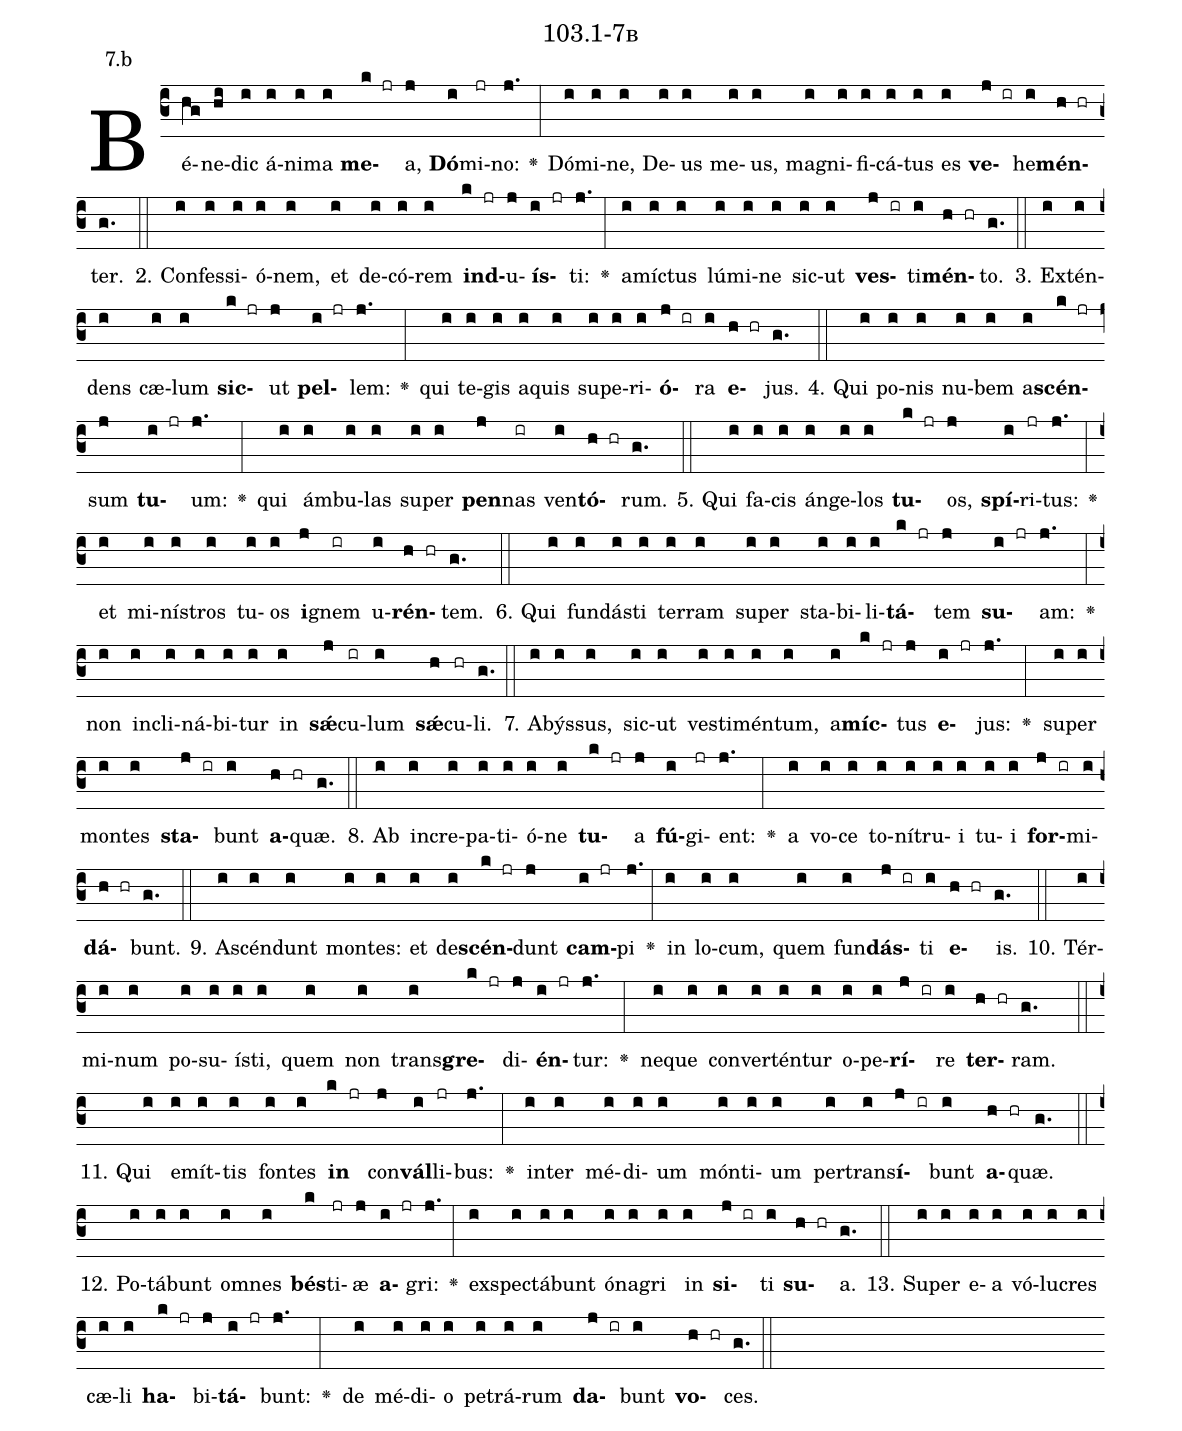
name: 103.1-7b;
annotation: 7.b;
%%
(c3)Bé(hg)ne(hi)dic(i) á(i)ni(i)ma(i) <b>me</b>(k jr)a,(j) <b>Dó</b>(i)mi(jr)no:(j.) <v>\greheightstar</v>(:) Dó(i)mi(i)ne,(i) De(i)us(i) me(i)us,(i) ma(i)gni(i)fi(i)cá(i)tus(i) es(i) <b>ve</b>(j ir)he(i)<b>mén</b>(h hr)ter.(g.) (::)
2. Con(i)fes(i)si(i)ó(i)nem,(i) et(i) de(i)có(i)rem(i) <b>ind</b>(k jr)u(j)<b>ís</b>(i jr)ti:(j.) <v>\greheightstar</v>(:) a(i)míc(i)tus(i) lú(i)mi(i)ne(i) sic(i)ut(i) <b>ves</b>(j ir)ti(i)<b>mén</b>(h hr)to.(g.) (::)
3. Ex(i)tén(i)dens(i) cæ(i)lum(i) <b>sic</b>(k jr)ut(j) <b>pel</b>(i jr)lem:(j.) <v>\greheightstar</v>(:) qui(i) te(i)gis(i) a(i)quis(i) su(i)pe(i)ri(i)<b>ó</b>(j ir)ra(i) <b>e</b>(h hr)jus.(g.) (::)
4. Qui(i) po(i)nis(i) nu(i)bem(i) a(i)<b>scén</b>(k jr)sum(j) <b>tu</b>(i jr)um:(j.) <v>\greheightstar</v>(:) qui(i) ám(i)bu(i)las(i) su(i)per(i) <b>pen</b>(j)nas(ir) ven(i)<b>tó</b>(h hr)rum.(g.) (::)
5. Qui(i) fa(i)cis(i) án(i)ge(i)los(i) <b>tu</b>(k jr)os,(j) <b>spí</b>(i)ri(jr)tus:(j.) <v>\greheightstar</v>(:) et(i) mi(i)nís(i)tros(i) tu(i)os(i) <b>i</b>(j)gnem(ir) u(i)<b>rén</b>(h hr)tem.(g.) (::)
6. Qui(i) fun(i)dás(i)ti(i) ter(i)ram(i) su(i)per(i) sta(i)bi(i)li(i)<b>tá</b>(k jr)tem(j) <b>su</b>(i jr)am:(j.) <v>\greheightstar</v>(:) non(i) in(i)cli(i)ná(i)bi(i)tur(i) in(i) <b>sǽ</b>(j)cu(ir)lum(i) <b>sǽ</b>(h)cu(hr)li.(g.) (::)
7. A(i)býs(i)sus,(i) sic(i)ut(i) ves(i)ti(i)mén(i)tum,(i) a(i)<b>míc</b>(k jr)tus(j) <b>e</b>(i jr)jus:(j.) <v>\greheightstar</v>(:) su(i)per(i) mon(i)tes(i) <b>sta</b>(j ir)bunt(i) <b>a</b>(h hr)quæ.(g.) (::)
8. Ab(i) in(i)cre(i)pa(i)ti(i)ó(i)ne(i) <b>tu</b>(k jr)a(j) <b>fú</b>(i)gi(jr)ent:(j.) <v>\greheightstar</v>(:) a(i) vo(i)ce(i) to(i)ní(i)tru(i)i(i) tu(i)i(i) <b>for</b>(j ir)mi(i)<b>dá</b>(h hr)bunt.(g.) (::)
9. A(i)scén(i)dunt(i) mon(i)tes:(i) et(i) de(i)<b>scén</b>(k jr)dunt(j) <b>cam</b>(i jr)pi(j.) <v>\greheightstar</v>(:) in(i) lo(i)cum,(i) quem(i) fun(i)<b>dás</b>(j ir)ti(i) <b>e</b>(h hr)is.(g.) (::)
10. Tér(i)mi(i)num(i) po(i)su(i)ís(i)ti,(i) quem(i) non(i) trans(i)<b>gre</b>(k jr)di(j)<b>én</b>(i jr)tur:(j.) <v>\greheightstar</v>(:) ne(i)que(i) con(i)ver(i)tén(i)tur(i) o(i)pe(i)<b>rí</b>(j ir)re(i) <b>ter</b>(h hr)ram.(g.) (::)
11. Qui(i) e(i)mít(i)tis(i) fon(i)tes(i) <b>in</b>(k jr) con(j)<b>vál</b>(i)li(jr)bus:(j.) <v>\greheightstar</v>(:) in(i)ter(i) mé(i)di(i)um(i) món(i)ti(i)um(i) per(i)trans(i)<b>í</b>(j ir)bunt(i) <b>a</b>(h hr)quæ.(g.) (::)
12. Po(i)tá(i)bunt(i) om(i)nes(i) <b>bés</b>(k)ti(jr)æ(j) <b>a</b>(i jr)gri:(j.) <v>\greheightstar</v>(:) ex(i)spec(i)tá(i)bunt(i) ó(i)na(i)gri(i) in(i) <b>si</b>(j ir)ti(i) <b>su</b>(h hr)a.(g.) (::)
13. Su(i)per(i) e(i)a(i) vó(i)lu(i)cres(i) cæ(i)li(i) <b>ha</b>(k jr)bi(j)<b>tá</b>(i jr)bunt:(j.) <v>\greheightstar</v>(:) de(i) mé(i)di(i)o(i) pe(i)trá(i)rum(i) <b>da</b>(j ir)bunt(i) <b>vo</b>(h hr)ces.(g.) (::)
